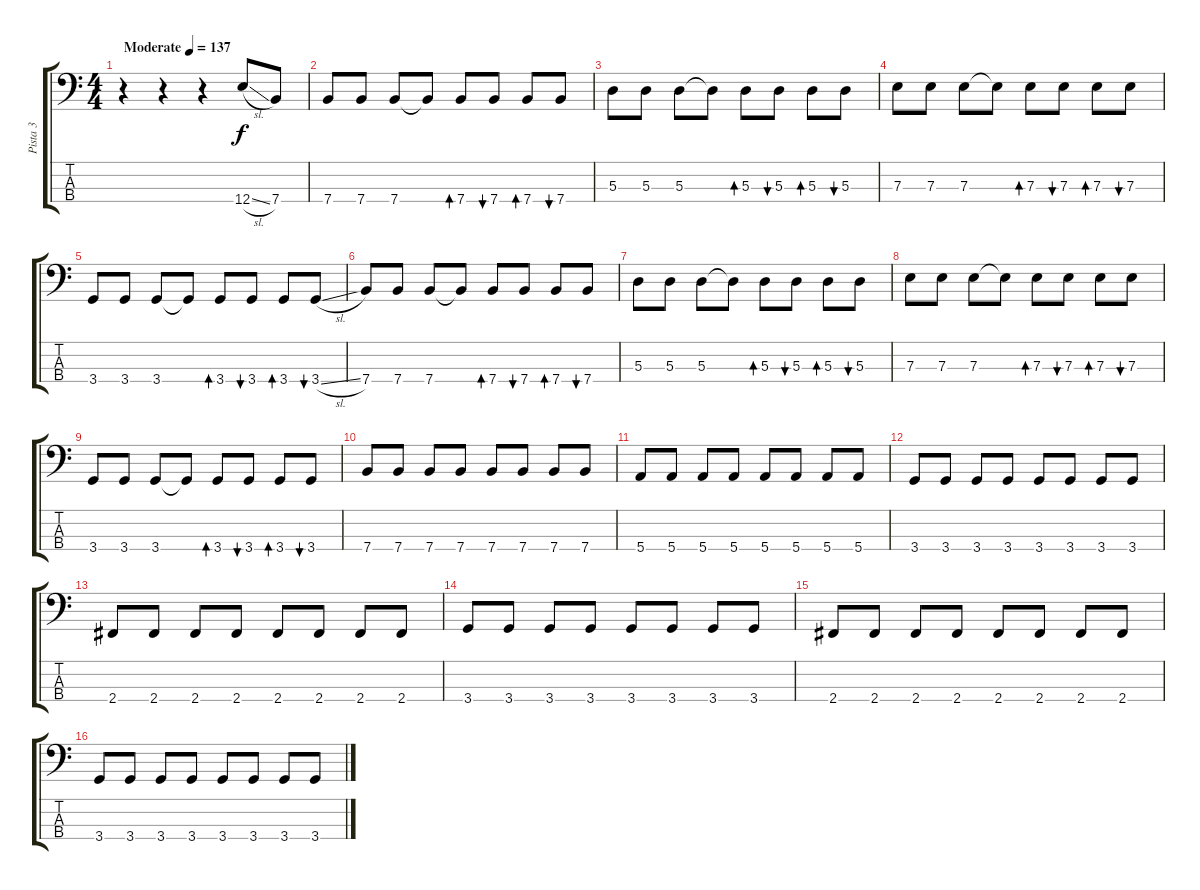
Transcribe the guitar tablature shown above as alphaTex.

\track ("Pista 3" "Pista 3") {instrument electricbassfinger}
\staff {score tabs}
\tuning (G2 D2 A1 E1) {hide}
\ts (4 4)
\tempo (137 "Moderate")
\clef f4
\ks c
r.4{dy f instrument electricbassfinger} r.4 r.4 12.4{sl}.8 7.4.8 |
7.4.8 7.4.8 7.4.8 7.4{t}.8 7.4.8{bd 60} 7.4.8{bu 60} 7.4.8{bd 60} 7.4.8{bu 60} |
5.3.8 5.3.8 5.3.8 5.3{t}.8 5.3.8{bd 60} 5.3.8{bu 60} 5.3.8{bd 60} 5.3.8{bu 60} |
7.3.8 7.3.8 7.3.8 7.3{t}.8 7.3.8{bd 60} 7.3.8{bu 60} 7.3.8{bd 60} 7.3.8{bu 60} |
3.4.8 3.4.8 3.4.8 3.4{t}.8 3.4.8{bd 60} 3.4.8{bu 60} 3.4.8{bd 60} 3.4{sl}.8{bu 60} |
7.4.8 7.4.8 7.4.8 7.4{t}.8 7.4.8{bd 60} 7.4.8{bu 60} 7.4.8{bd 60} 7.4.8{bu 60} |
5.3.8 5.3.8 5.3.8 5.3{t}.8 5.3.8{bd 60} 5.3.8{bu 60} 5.3.8{bd 60} 5.3.8{bu 60} |
7.3.8 7.3.8 7.3.8 7.3{t}.8 7.3.8{bd 60} 7.3.8{bu 60} 7.3.8{bd 60} 7.3.8{bu 60} |
3.4.8 3.4.8 3.4.8 3.4{t}.8 3.4.8{bd 60} 3.4.8{bu 60} 3.4.8{bd 60} 3.4.8{bu 60} |
7.4.8 7.4.8 7.4.8 7.4.8 7.4.8 7.4.8 7.4.8 7.4.8 |
5.4.8 5.4.8 5.4.8 5.4.8 5.4.8 5.4.8 5.4.8 5.4.8 |
3.4.8 3.4.8 3.4.8 3.4.8 3.4.8 3.4.8 3.4.8 3.4.8 |
2.4.8 2.4.8 2.4.8 2.4.8 2.4.8 2.4.8 2.4.8 2.4.8 |
3.4.8 3.4.8 3.4.8 3.4.8 3.4.8 3.4.8 3.4.8 3.4.8 |
2.4.8 2.4.8 2.4.8 2.4.8 2.4.8 2.4.8 2.4.8 2.4.8 |
3.4.8 3.4.8 3.4.8 3.4.8 3.4.8 3.4.8 3.4.8 3.4.8
